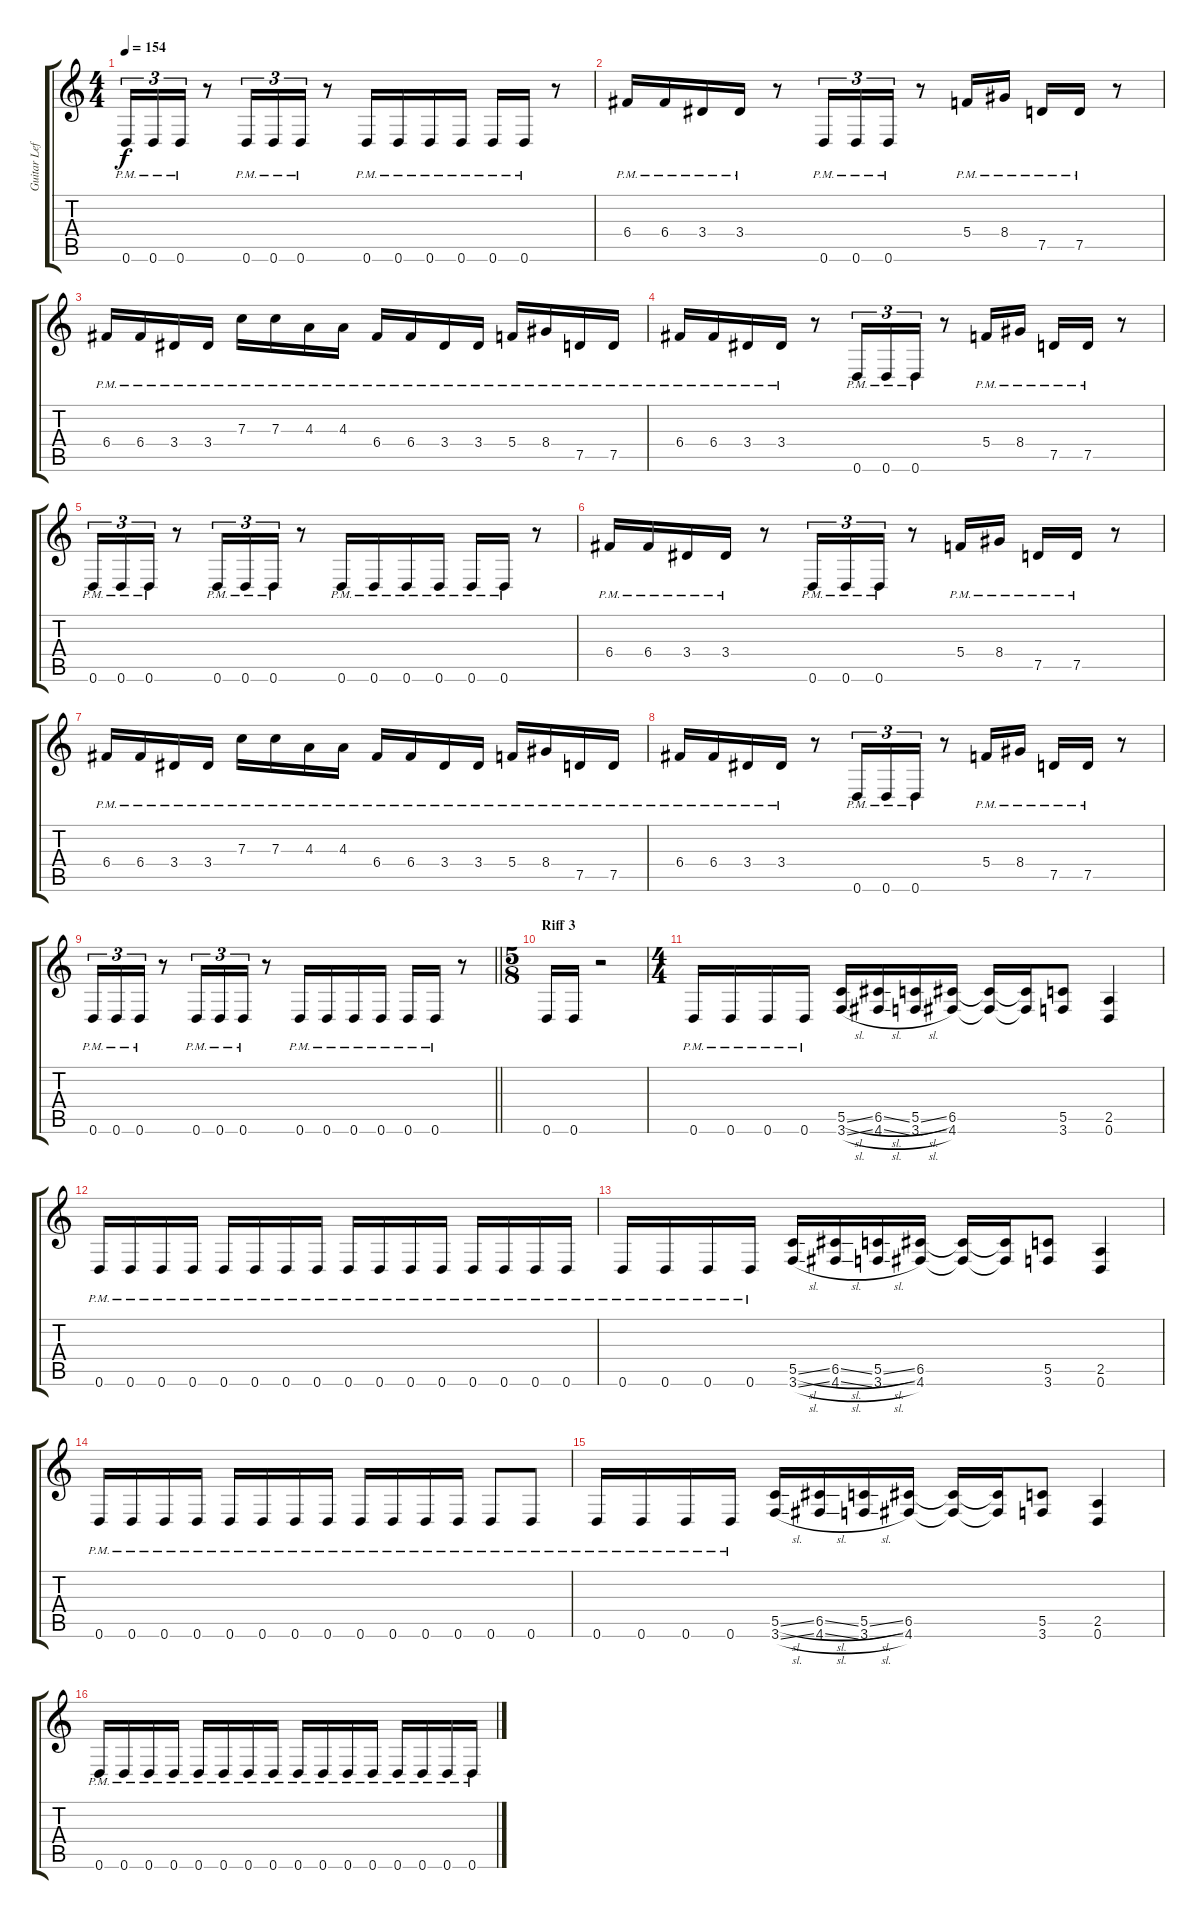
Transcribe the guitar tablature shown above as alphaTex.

\track ("Guitar Left" "Guitar Lef") {instrument distortionguitar}
\staff {score tabs}
\tuning (D4 A3 F3 C3 G2 D2) {hide}
\ts (4 4)
\tempo 154
\clef g2
\ks c
0.6{pm}.16{tu (3 2) dy f} 0.6{pm}.16{tu (3 2)} 0.6{pm}.16{tu (3 2)} r.8 0.6{pm}.16{tu (3 2)} 0.6{pm}.16{tu (3 2)} 0.6{pm}.16{tu (3 2)} r.8 0.6{pm}.16 0.6{pm}.16 0.6{pm}.16 0.6{pm}.16 0.6{pm}.16 0.6{pm}.16 r.8 |
6.4{pm}.16 6.4{pm}.16 3.4{pm}.16 3.4{pm}.16 r.8 0.6{pm}.16{tu (3 2)} 0.6{pm}.16{tu (3 2)} 0.6{pm}.16{tu (3 2)} r.8 5.4{pm}.16 8.4{pm}.16 7.5{pm}.16 7.5{pm}.16 r.8 |
6.4{pm}.16 6.4{pm}.16 3.4{pm}.16 3.4{pm}.16 7.3{pm}.16 7.3{pm}.16 4.3{pm}.16 4.3{pm}.16 6.4{pm}.16 6.4{pm}.16 3.4{pm}.16 3.4{pm}.16 5.4{pm}.16 8.4{pm}.16 7.5{pm}.16 7.5{pm}.16 |
6.4{pm}.16 6.4{pm}.16 3.4{pm}.16 3.4{pm}.16 r.8 0.6{pm}.16{tu (3 2)} 0.6{pm}.16{tu (3 2)} 0.6{pm}.16{tu (3 2)} r.8 5.4{pm}.16 8.4{pm}.16 7.5{pm}.16 7.5{pm}.16 r.8 |
0.6{pm}.16{tu (3 2)} 0.6{pm}.16{tu (3 2)} 0.6{pm}.16{tu (3 2)} r.8 0.6{pm}.16{tu (3 2)} 0.6{pm}.16{tu (3 2)} 0.6{pm}.16{tu (3 2)} r.8 0.6{pm}.16 0.6{pm}.16 0.6{pm}.16 0.6{pm}.16 0.6{pm}.16 0.6{pm}.16 r.8 |
6.4{pm}.16 6.4{pm}.16 3.4{pm}.16 3.4{pm}.16 r.8 0.6{pm}.16{tu (3 2)} 0.6{pm}.16{tu (3 2)} 0.6{pm}.16{tu (3 2)} r.8 5.4{pm}.16 8.4{pm}.16 7.5{pm}.16 7.5{pm}.16 r.8 |
6.4{pm}.16 6.4{pm}.16 3.4{pm}.16 3.4{pm}.16 7.3{pm}.16 7.3{pm}.16 4.3{pm}.16 4.3{pm}.16 6.4{pm}.16 6.4{pm}.16 3.4{pm}.16 3.4{pm}.16 5.4{pm}.16 8.4{pm}.16 7.5{pm}.16 7.5{pm}.16 |
6.4{pm}.16 6.4{pm}.16 3.4{pm}.16 3.4{pm}.16 r.8 0.6{pm}.16{tu (3 2)} 0.6{pm}.16{tu (3 2)} 0.6{pm}.16{tu (3 2)} r.8 5.4{pm}.16 8.4{pm}.16 7.5{pm}.16 7.5{pm}.16 r.8 |
\barLineRight lightlight
0.6{pm}.16{tu (3 2)} 0.6{pm}.16{tu (3 2)} 0.6{pm}.16{tu (3 2)} r.8 0.6{pm}.16{tu (3 2)} 0.6{pm}.16{tu (3 2)} 0.6{pm}.16{tu (3 2)} r.8 0.6{pm}.16 0.6{pm}.16 0.6{pm}.16 0.6{pm}.16 0.6{pm}.16 0.6{pm}.16 r.8 |
\ts (5 8)
\section ("" "Riff 3")
0.6.16 0.6.16 r.2 |
\ts (4 4)
0.6{pm}.16 0.6{pm}.16 0.6{pm}.16 0.6{pm}.16 (5.5{sl} 3.6{sl}).16 (6.5{sl} 4.6{sl}).16 (5.5{sl} 3.6{sl}).16 (6.5 4.6).16 (6.5{t} 4.6{t}).16 (6.5{t} 4.6{t}).16 (5.5 3.6).8 (2.5 0.6).4 |
0.6{pm}.16 0.6{pm}.16 0.6{pm}.16 0.6{pm}.16 0.6{pm}.16 0.6{pm}.16 0.6{pm}.16 0.6{pm}.16 0.6{pm}.16 0.6{pm}.16 0.6{pm}.16 0.6{pm}.16 0.6{pm}.16 0.6{pm}.16 0.6{pm}.16 0.6{pm}.16 |
0.6{pm}.16 0.6{pm}.16 0.6{pm}.16 0.6{pm}.16 (5.5{sl} 3.6{sl}).16 (6.5{sl} 4.6{sl}).16 (5.5{sl} 3.6{sl}).16 (6.5 4.6).16 (6.5{t} 4.6{t}).16 (6.5{t} 4.6{t}).16 (5.5 3.6).8 (2.5 0.6).4 |
0.6{pm}.16 0.6{pm}.16 0.6{pm}.16 0.6{pm}.16 0.6{pm}.16 0.6{pm}.16 0.6{pm}.16 0.6{pm}.16 0.6{pm}.16 0.6{pm}.16 0.6{pm}.16 0.6{pm}.16 0.6{pm}.8 0.6{pm}.8 |
0.6{pm}.16 0.6{pm}.16 0.6{pm}.16 0.6{pm}.16 (5.5{sl} 3.6{sl}).16 (6.5{sl} 4.6{sl}).16 (5.5{sl} 3.6{sl}).16 (6.5 4.6).16 (6.5{t} 4.6{t}).16 (6.5{t} 4.6{t}).16 (5.5 3.6).8 (2.5 0.6).4 |
0.6{pm}.16 0.6{pm}.16 0.6{pm}.16 0.6{pm}.16 0.6{pm}.16 0.6{pm}.16 0.6{pm}.16 0.6{pm}.16 0.6{pm}.16 0.6{pm}.16 0.6{pm}.16 0.6{pm}.16 0.6{pm}.16 0.6{pm}.16 0.6{pm}.16 0.6{pm}.16
